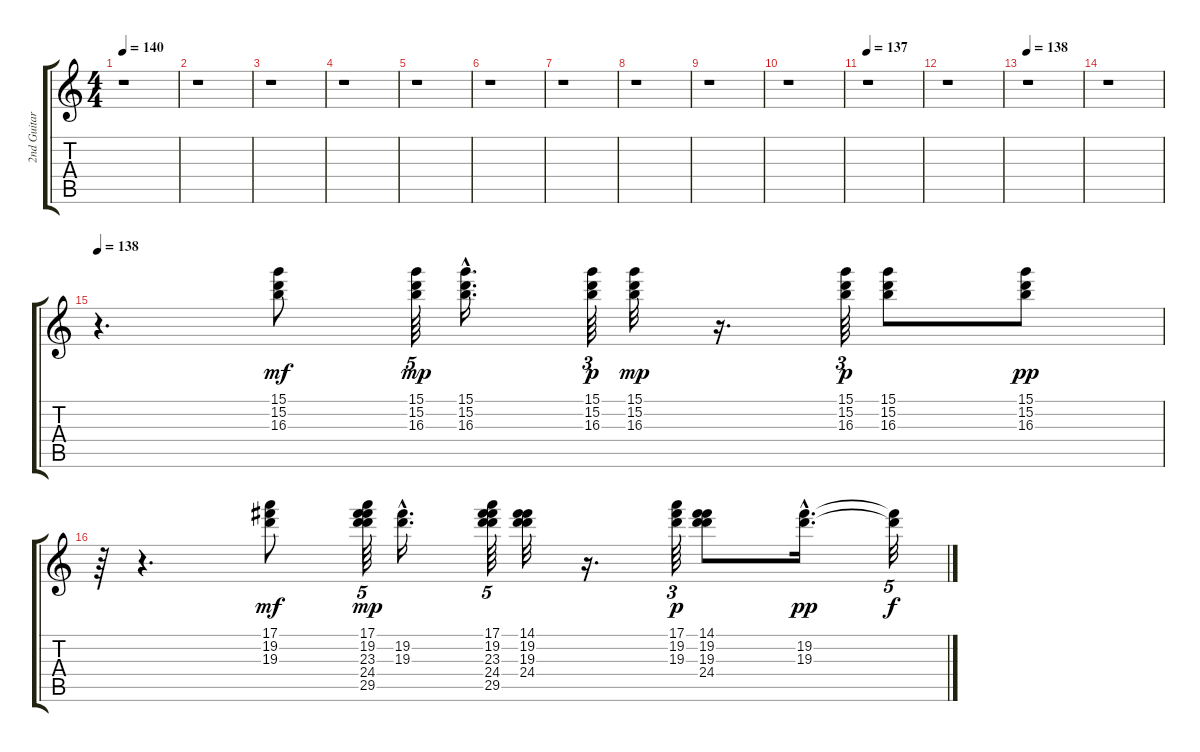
\track ("2nd Guitar" "2nd Guitar") {instrument distortionguitar}
\staff {score tabs}
\tuning (E4 B3 G3 D3 A2 E2) {hide}
\ts (4 4)
\tempo 140
\clef g2
\ks c
r.1{dy mf} |
r.1 |
r.1 |
r.1 |
r.1 |
r.1 |
r.1 |
r.1 |
r.1 |
r.1 |
\tempo 137
r.1 |
r.1 |
\tempo 138
r.1 |
r.1 |
\tempo 138
r.4{d} (15.1 15.2 16.3).8 (15.1 15.2 16.3).64{tu (5 4) dy mp} (15.1{hac} 15.2{hac} 16.3{hac}).16{d} (15.1 15.2 16.3).64{tu (3 2) dy p} (15.1 15.2 16.3).32{dy mp} r.16{d} (15.1 15.2 16.3).64{tu (3 2) dy p} (15.1 15.2 16.3).8 (15.1 15.2 16.3).8{dy pp} |
r.64 r.4{d} (17.1 19.2 19.3).8{dy mf} (17.1 19.2 23.3 24.4 29.5).64{tu (5 4) dy mp} (19.2{hac} 19.3{hac}).16{d} (17.1 19.2 23.3 24.4 29.5).64{tu (5 4)} (14.1 19.2 19.3 24.4).32 r.16{d} (17.1 19.2 19.3).64{tu (3 2) dy p} (14.1 19.2 19.3 24.4).8 (19.2{hac} 19.3{hac}).16{d dy pp} (19.2{t} 19.3{t}).32{tu (5 4) dy f}
